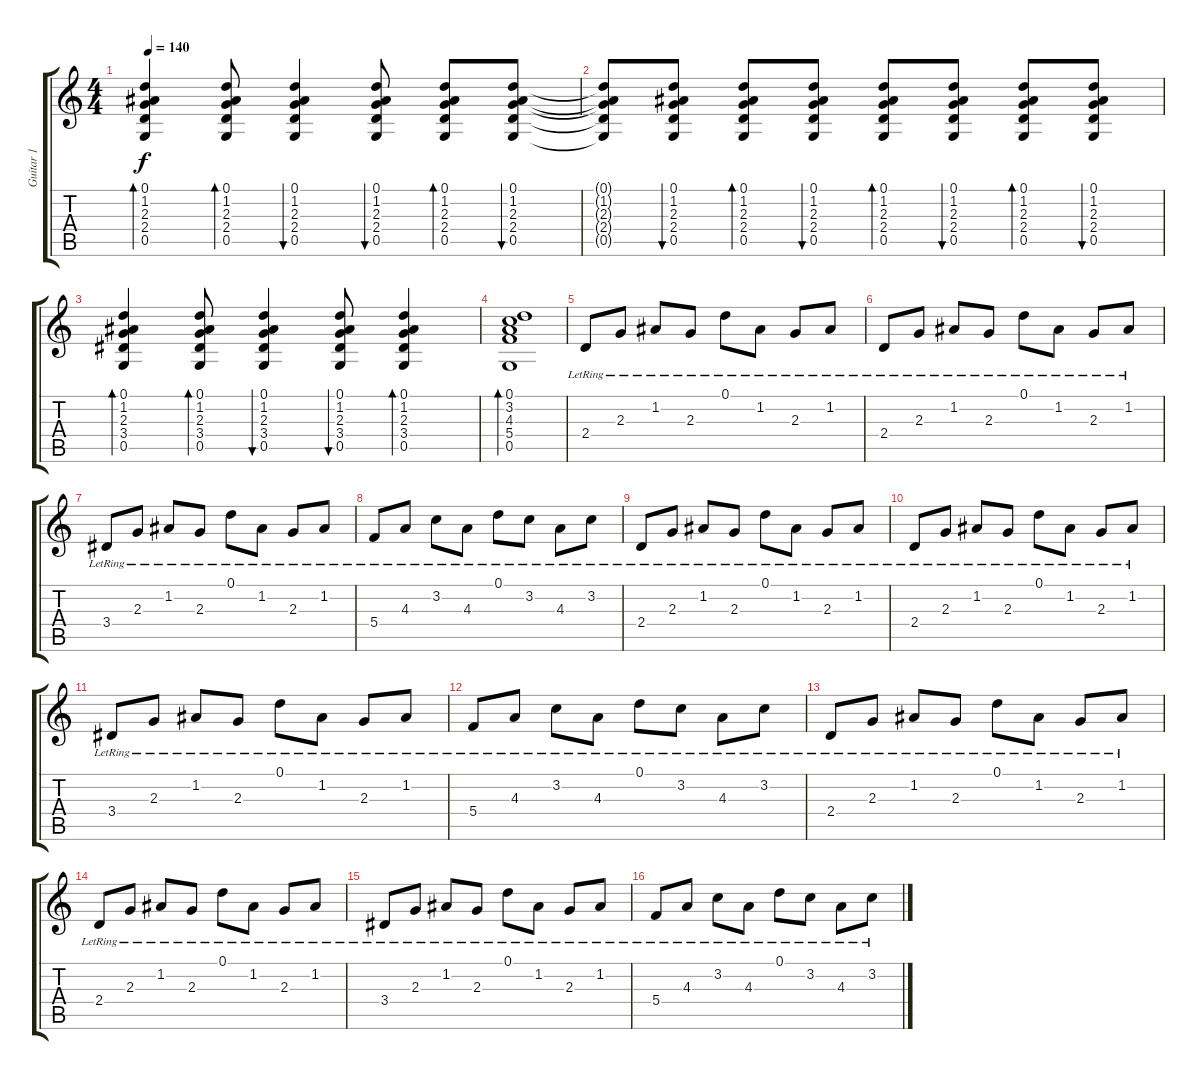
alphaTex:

\track ("Guitar 1" "Guitar 1") {instrument acousticguitarsteel}
\staff {score tabs}
\tuning (D4 A3 F3 C3 G2 C2) {hide}
\ts (4 4)
\tempo 140
\clef g2
\ks c
(0.1 1.2 2.3 2.4 0.5).4{bd 60 dy f} (0.1 1.2 2.3 2.4 0.5).8{bd 60} (0.1 1.2 2.3 2.4 0.5).4{bu 60} (0.1 1.2 2.3 2.4 0.5).8{bu 60} (0.1 1.2 2.3 2.4 0.5).8{bd 60} (0.1 1.2 2.3 2.4 0.5).8{bu 60} |
(0.1{t} 1.2{t} 2.3{t} 2.4{t} 0.5{t}).8 (0.1 1.2 2.3 2.4 0.5).8{bu 60} (0.1 1.2 2.3 2.4 0.5).8{bd 60} (0.1 1.2 2.3 2.4 0.5).8{bu 60} (0.1 1.2 2.3 2.4 0.5).8{bd 60} (0.1 1.2 2.3 2.4 0.5).8{bu 60} (0.1 1.2 2.3 2.4 0.5).8{bd 60} (0.1 1.2 2.3 2.4 0.5).8{bu 60} |
(0.1 1.2 2.3 3.4 0.5).4{bd 60} (0.1 1.2 2.3 3.4 0.5).8{bd 60} (0.1 1.2 2.3 3.4 0.5).4{bu 60} (0.1 1.2 2.3 3.4 0.5).8{bu 60} (0.1 1.2 2.3 3.4 0.5).4{bd 60} |
(0.1 3.2 4.3 5.4 0.5).1{bd 60} |
2.4{lr}.8 2.3{lr}.8 1.2{lr}.8 2.3{lr}.8 0.1{lr}.8 1.2{lr}.8 2.3{lr}.8 1.2{lr}.8 |
2.4{lr}.8 2.3{lr}.8 1.2{lr}.8 2.3{lr}.8 0.1{lr}.8 1.2{lr}.8 2.3{lr}.8 1.2{lr}.8 |
3.4{lr}.8 2.3{lr}.8 1.2{lr}.8 2.3{lr}.8 0.1{lr}.8 1.2{lr}.8 2.3{lr}.8 1.2{lr}.8 |
5.4{lr}.8 4.3{lr}.8 3.2{lr}.8 4.3{lr}.8 0.1{lr}.8 3.2{lr}.8 4.3{lr}.8 3.2{lr}.8 |
2.4{lr}.8 2.3{lr}.8 1.2{lr}.8 2.3{lr}.8 0.1{lr}.8 1.2{lr}.8 2.3{lr}.8 1.2{lr}.8 |
2.4{lr}.8 2.3{lr}.8 1.2{lr}.8 2.3{lr}.8 0.1{lr}.8 1.2{lr}.8 2.3{lr}.8 1.2{lr}.8 |
3.4{lr}.8 2.3{lr}.8 1.2{lr}.8 2.3{lr}.8 0.1{lr}.8 1.2{lr}.8 2.3{lr}.8 1.2{lr}.8 |
5.4{lr}.8 4.3{lr}.8 3.2{lr}.8 4.3{lr}.8 0.1{lr}.8 3.2{lr}.8 4.3{lr}.8 3.2{lr}.8 |
2.4{lr}.8 2.3{lr}.8 1.2{lr}.8 2.3{lr}.8 0.1{lr}.8 1.2{lr}.8 2.3{lr}.8 1.2{lr}.8 |
2.4{lr}.8 2.3{lr}.8 1.2{lr}.8 2.3{lr}.8 0.1{lr}.8 1.2{lr}.8 2.3{lr}.8 1.2{lr}.8 |
3.4{lr}.8 2.3{lr}.8 1.2{lr}.8 2.3{lr}.8 0.1{lr}.8 1.2{lr}.8 2.3{lr}.8 1.2{lr}.8 |
5.4{lr}.8 4.3{lr}.8 3.2{lr}.8 4.3{lr}.8 0.1{lr}.8 3.2{lr}.8 4.3{lr}.8 3.2{lr}.8
